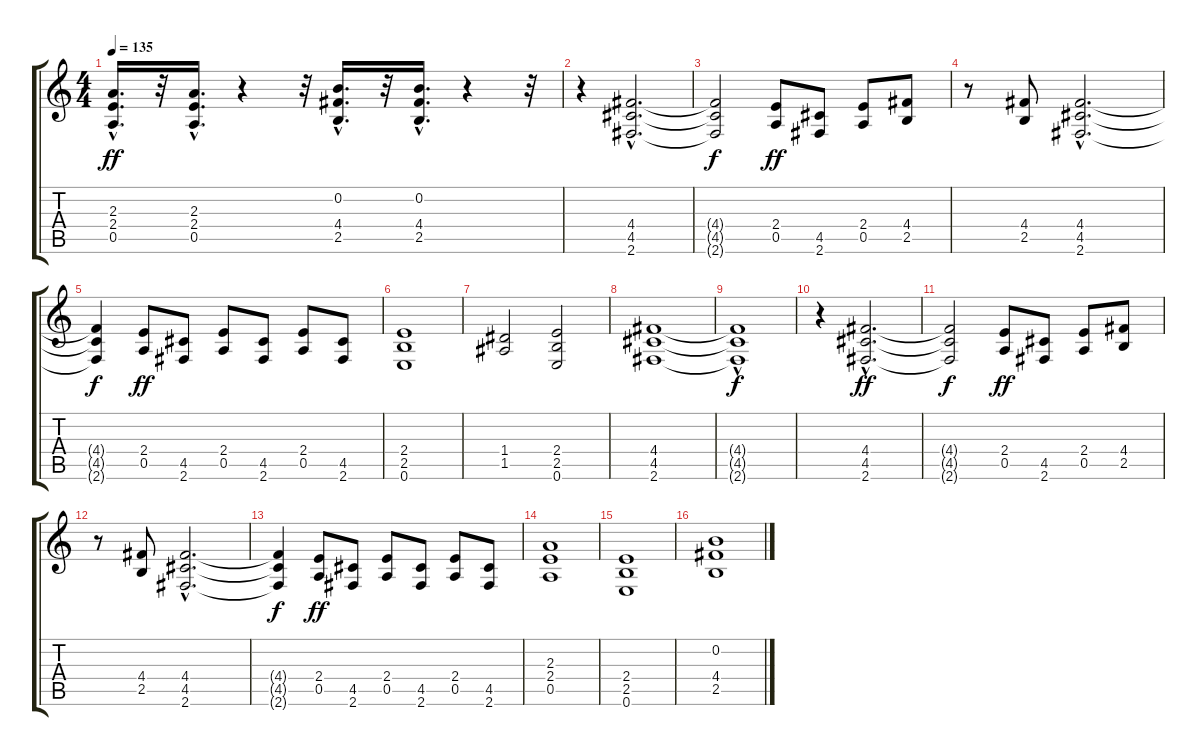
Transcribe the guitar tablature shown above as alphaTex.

\track "" {instrument distortionguitar}
\staff {score tabs}
\tuning (E4 B3 G3 D3 A2 E2) {hide}
\ts (4 4)
\tempo 135
\clef g2
\ks c
(2.3{hac} 2.4{hac} 0.5{hac}).16{d dy ff} r.32 (2.3{hac} 2.4{hac} 0.5{hac}).16{d} r.4 r.32 (0.2{hac} 4.4{hac} 2.5{hac}).16{d} r.32 (0.2{hac} 4.4{hac} 2.5{hac}).16{d} r.4 r.32 |
r.4 (4.4{hac} 4.5{hac} 2.6{hac}).2{d} |
(4.4{t} 4.5{t} 2.6{t}).2{dy f} (2.4 0.5).8{dy ff} (4.5 2.6).8 (2.4 0.5).8 (4.4 2.5).8 |
r.8 (4.4 2.5).8 (4.4{hac} 4.5{hac} 2.6{hac}).2{d} |
(4.4{t} 4.5{t} 2.6{t}).4{dy f} (2.4 0.5).8{dy ff} (4.5 2.6).8 (2.4 0.5).8 (4.5 2.6).8 (2.4 0.5).8 (4.5 2.6).8 |
(2.4 2.5 0.6).1 |
(1.4 1.5).2 (2.4 2.5 0.6).2 |
(4.4 4.5 2.6).1 |
(4.4{hac t} 4.5{t} 2.6{t}).1{dy f} |
r.4 (4.4{hac} 4.5{hac} 2.6{hac}).2{d dy ff} |
(4.4{t} 4.5{t} 2.6{t}).2{dy f} (2.4 0.5).8{dy ff} (4.5 2.6).8 (2.4 0.5).8 (4.4 2.5).8 |
r.8 (4.4 2.5).8 (4.4{hac} 4.5{hac} 2.6{hac}).2{d} |
(4.4{t} 4.5{t} 2.6{t}).4{dy f} (2.4 0.5).8{dy ff} (4.5 2.6).8 (2.4 0.5).8 (4.5 2.6).8 (2.4 0.5).8 (4.5 2.6).8 |
(2.3 2.4 0.5).1 |
(2.4 2.5 0.6).1 |
(0.2 4.4 2.5).1
